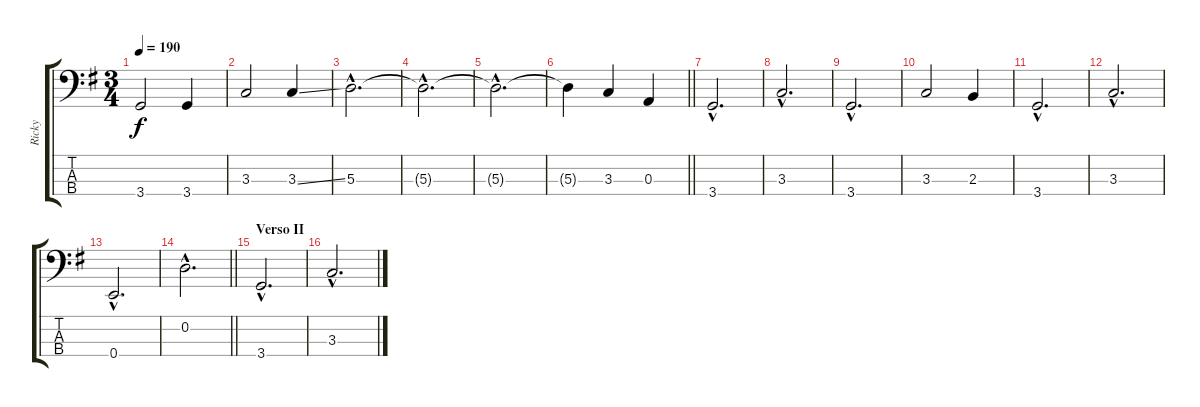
\track ("Ricky" "Ricky") {instrument acousticbass}
\staff {score tabs}
\tuning (G2 D2 A1 E1) {hide}
\ts (3 4)
\tempo 190
\clef f4
\ks g
3.4.2{dy f} 3.4.4 |
3.3.2 3.3{ss}.4 |
5.3{hac}.2{d} |
5.3{hac t}.2{d} |
5.3{hac t}.2{d} |
\barLineRight lightlight
5.3{t}.4 3.3.4 0.3.4 |
3.4{hac}.2{d} |
3.3{hac}.2{d} |
3.4{hac}.2{d} |
3.3.2 2.3.4 |
3.4{hac}.2{d} |
3.3{hac}.2{d} |
0.4{hac}.2{d} |
\barLineRight lightlight
0.2{hac}.2{d} |
\section ("" "Verso II")
3.4{hac}.2{d} |
3.3{hac}.2{d}
